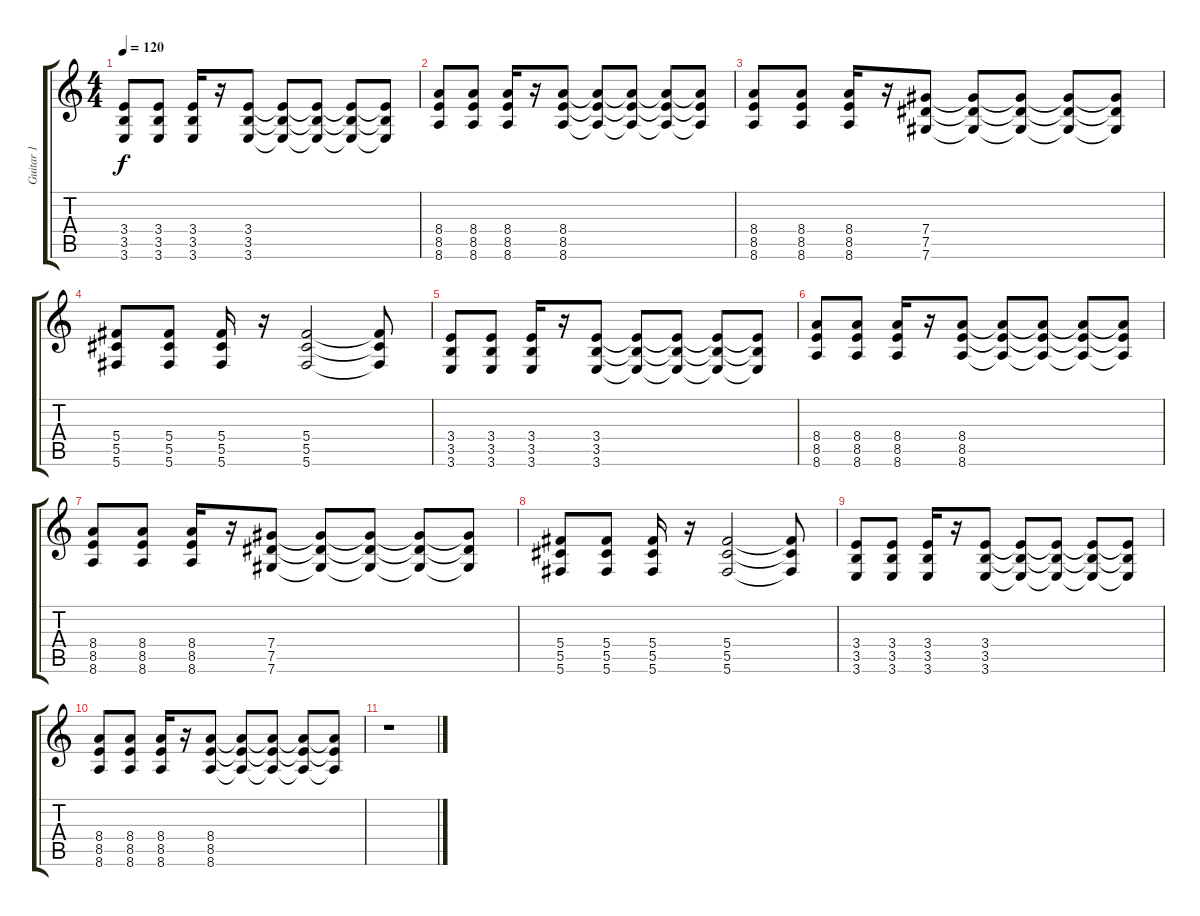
\track ("Guitar 1" "Guitar 1") {instrument overdrivenguitar}
\staff {score tabs}
\tuning (Eb4 Bb3 Gb3 Db3 Ab2 Db2) {hide}
\ts (4 4)
\tempo 120
\clef g2
\ks c
(3.4 3.5 3.6).8{dy f} (3.4 3.5 3.6).8 (3.4 3.5 3.6).16 r.16 (3.4 3.5 3.6).8 (3.4{t} 3.5{t} 3.6{t}).8 (3.4{t} 3.5{t} 3.6{t}).8 (3.4{t} 3.5{t} 3.6{t}).8 (3.4{t} 3.5{t} 3.6{t}).8 |
(8.4 8.5 8.6).8 (8.4 8.5 8.6).8 (8.4 8.5 8.6).16 r.16 (8.4 8.5 8.6).8 (8.4{t} 8.5{t} 8.6{t}).8 (8.4{t} 8.5{t} 8.6{t}).8 (8.4{t} 8.5{t} 8.6{t}).8 (8.4{t} 8.5{t} 8.6{t}).8 |
(8.4 8.5 8.6).8 (8.4 8.5 8.6).8 (8.4 8.5 8.6).16 r.16 (7.4 7.5 7.6).8 (7.4{t} 7.5{t} 7.6{t}).8 (7.4{t} 7.5{t} 7.6{t}).8 (7.4{t} 7.5{t} 7.6{t}).8 (7.4{t} 7.5{t} 7.6{t}).8 |
(5.4 5.5 5.6).8 (5.4 5.5 5.6).8 (5.4 5.5 5.6).16 r.16 (5.4 5.5 5.6).2 (5.4{t} 5.5{t} 5.6{t}).8 |
(3.4 3.5 3.6).8 (3.4 3.5 3.6).8 (3.4 3.5 3.6).16 r.16 (3.4 3.5 3.6).8 (3.4{t} 3.5{t} 3.6{t}).8 (3.4{t} 3.5{t} 3.6{t}).8 (3.4{t} 3.5{t} 3.6{t}).8 (3.4{t} 3.5{t} 3.6{t}).8 |
(8.4 8.5 8.6).8 (8.4 8.5 8.6).8 (8.4 8.5 8.6).16 r.16 (8.4 8.5 8.6).8 (8.4{t} 8.5{t} 8.6{t}).8 (8.4{t} 8.5{t} 8.6{t}).8 (8.4{t} 8.5{t} 8.6{t}).8 (8.4{t} 8.5{t} 8.6{t}).8 |
(8.4 8.5 8.6).8 (8.4 8.5 8.6).8 (8.4 8.5 8.6).16 r.16 (7.4 7.5 7.6).8 (7.4{t} 7.5{t} 7.6{t}).8 (7.4{t} 7.5{t} 7.6{t}).8 (7.4{t} 7.5{t} 7.6{t}).8 (7.4{t} 7.5{t} 7.6{t}).8 |
(5.4 5.5 5.6).8 (5.4 5.5 5.6).8 (5.4 5.5 5.6).16 r.16 (5.4 5.5 5.6).2 (5.4{t} 5.5{t} 5.6{t}).8 |
(3.4 3.5 3.6).8 (3.4 3.5 3.6).8 (3.4 3.5 3.6).16 r.16 (3.4 3.5 3.6).8 (3.4{t} 3.5{t} 3.6{t}).8 (3.4{t} 3.5{t} 3.6{t}).8 (3.4{t} 3.5{t} 3.6{t}).8 (3.4{t} 3.5{t} 3.6{t}).8 |
(8.4 8.5 8.6).8 (8.4 8.5 8.6).8 (8.4 8.5 8.6).16 r.16 (8.4 8.5 8.6).8 (8.4{t} 8.5{t} 8.6{t}).8 (8.4{t} 8.5{t} 8.6{t}).8 (8.4{t} 8.5{t} 8.6{t}).8 (8.4{t} 8.5{t} 8.6{t}).8 |
r.1
